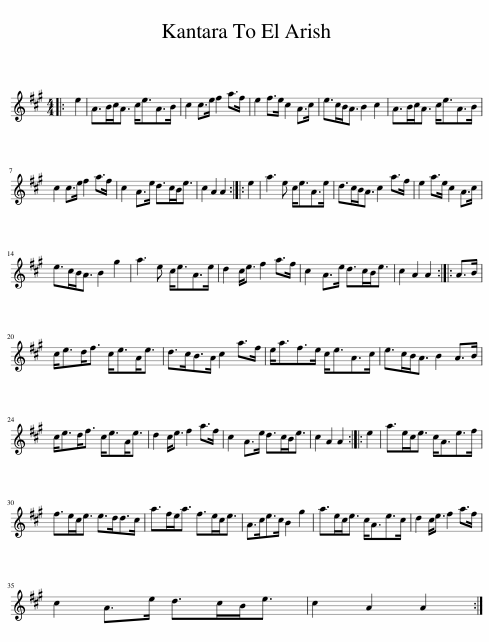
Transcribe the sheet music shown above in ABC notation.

X:1
L:1/8
M:4/4
I:linebreak $
K:A
V:1 treble
V:1
|: e2 | A>Bc<A c<eA>B | c2 c>e f2 a>f | e2 f>e c2 A>c | e>cB<A B2 c2 | %5
 A>Bc<A c<eA>B |$ c2 c>e f2 a>f | c2 A>e d>cB<e | c2 A2 A2 :: e2 | %10
 a3 e c<eA>e | d>cB<A c2 a>f | e2 a>e c2 A>c |$ e>cB<A B2 g2 | a3 e c<eA>e | %15
 d2 c<e f2 a>f | c2 A>e d>cB<e | c2 A2 A2 :: A>B |$ c<ed<f c<eA<e | %20
 d>cB>A c2 a>f | e<af>e c<eA>c | e>cB<A B2 A>B |$ c<ed<f c<eA<e | d2 c<e f2 a>f | %25
 c2 A>e d>cB<e | c2 A2 A2 :: e2 | a>ec<e c<Ae>f |$ f>ec<e e>dd>c | %30
 a>fe<a f>ec<e | A>ce>c B2 g2 | a>ec<e c<Ae>c | d2 c<e f2 a>f |$ c2 A>e d>cB<e | %35
 c2 A2 A2 :| %36
